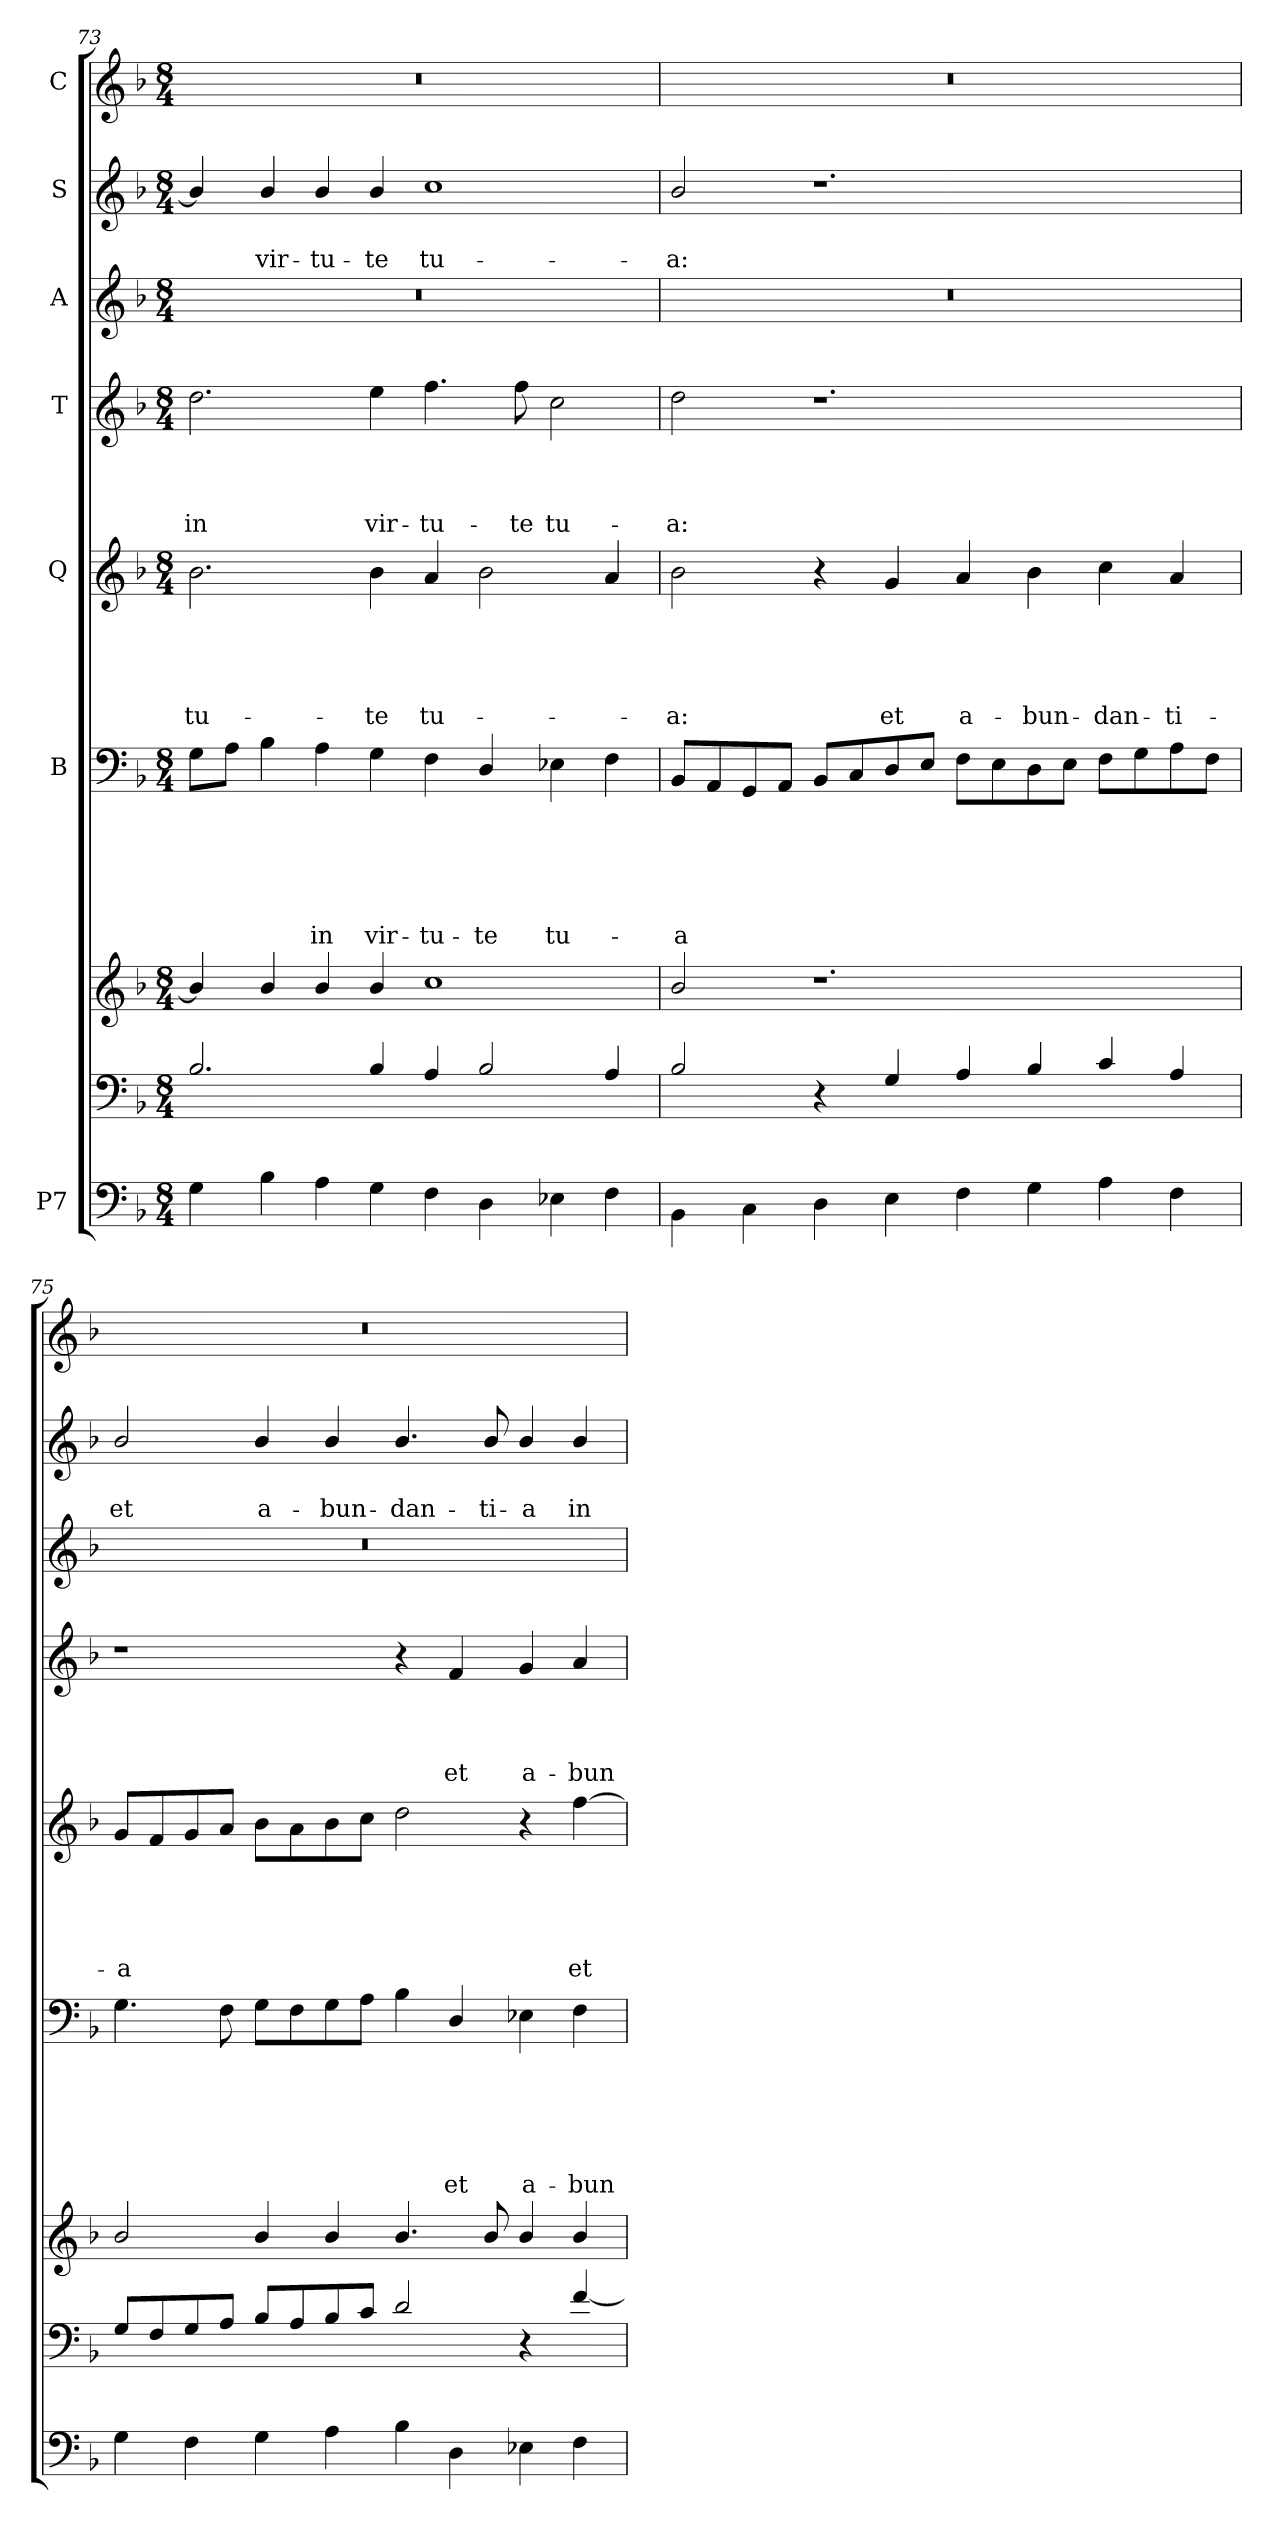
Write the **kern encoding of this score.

**kern	**kern	**kern	**kern	**text	**text	**text	**text	**text	**text	**kern	**text	**text	**text	**text	**text	**kern	**text	**text	**text	**text	**kern	**kern	**text	**text	**kern
*part7	*part7	*part7	*part6	*part6	*part6	*part6	*part6	*part6	*part6	*part5	*part5	*part5	*part5	*part5	*part5	*part4	*part4	*part4	*part4	*part4	*part3	*part2	*part2	*part2	*part1
*staff9	*staff8	*staff7	*staff6	*staff6	*staff6	*staff6	*staff6	*staff6	*staff6	*staff5	*staff5	*staff5	*staff5	*staff5	*staff5	*staff4	*staff4	*staff4	*staff4	*staff4	*staff3	*staff2	*staff2	*staff2	*staff1
*I"P7	*	*	*I"B	*	*	*	*	*	*	*I"Q	*	*	*	*	*	*I"T	*	*	*	*	*I"A	*I"S	*	*	*I"C
*clefF4	*clefF4	*clefG2	*clefF4	*	*	*	*	*	*	*clefG2	*	*	*	*	*	*clefG2	*	*	*	*	*clefG2	*clefG2	*	*	*clefG2
*	*	*	*	*	*	*	*	*	*	*ITrd7c12	*	*	*	*	*	*ITrd7c12	*	*	*	*	*	*	*	*	*
*k[b-]	*k[b-]	*k[b-]	*k[b-]	*	*	*	*	*	*	*k[b-]	*	*	*	*	*	*k[b-]	*	*	*	*	*k[b-]	*k[b-]	*	*	*k[b-]
*F:	*F:	*F:	*F:	*	*	*	*	*	*	*F:	*	*	*	*	*	*F:	*	*	*	*	*F:	*F:	*	*	*F:
*M8/4	*M8/4	*M8/4	*M8/4	*	*	*	*	*	*	*M8/4	*	*	*	*	*	*M8/4	*	*	*	*	*M8/4	*M8/4	*	*	*M8/4
=73	=73	=73	=73	=73	=73	=73	=73	=73	=73	=73	=73	=73	=73	=73	=73	=73	=73	=73	=73	=73	=73	=73	=73	=73	=73
*	*	*^	*	*	*	*	*	*	*	*	*	*	*	*	*	*	*	*	*	*	*	*	*	*	*
!	!	!	!	!	!	!	!	!	!	!	!	!	!	!	!	!LO:LY:b	!	!	!	!	!LO:LY:b	!	!	!	!	!
4G\	2.B-/	4b-/]	0ryy	8G\L	.	.	.	.	.	.	2.B-\	.	.	.	.	-tu-	2.d\	.	.	.	in	0r	4b-/]	.	.	0r
.	.	.	.	8A\J	.	.	.	.	.	.	.	.	.	.	.	.	.	.	.	.	.	.	.	.	.	.
!	!	!	!	!	!	!	!	!	!	!	!	!	!	!	!	!	!	!	!	!	!	!	!	!	!LO:LY:b	!
4B-\	.	4b-/	.	4B-\	.	.	.	.	.	.	.	.	.	.	.	.	.	.	.	.	.	.	4b-/	.	vir-	.
!	!	!	!	!	!	!	!	!	!	!LO:LY:b	!	!	!	!	!	!	!	!	!	!	!	!	!	!	!LO:LY:b	!
4A\	.	4b-/	.	4A\	.	.	.	.	.	in	.	.	.	.	.	.	.	.	.	.	.	.	4b-/	.	-tu-	.
!	!	!	!	!	!	!	!	!	!	!LO:LY:b	!	!	!	!	!	!LO:LY:b	!	!	!	!	!LO:LY:b	!	!	!	!LO:LY:b	!
4G\	4B-/	4b-/	.	4G\	.	.	.	.	.	vir-	4B-\	.	.	.	.	-te	4e\	.	.	.	vir-	.	4b-/	.	-te	.
!	!	!	!	!	!	!	!	!	!	!LO:LY:b	!	!	!	!	!	!LO:LY:b	!	!	!	!	!LO:LY:b	!	!	!	!LO:LY:b	!
4F\	4A/	1cc	.	4F\	.	.	.	.	.	-tu-	4A/	.	.	.	.	tu-	4.f\	.	.	.	-tu-	.	1cc	.	tu-	.
!	!	!	!	!	!	!	!	!	!	!LO:LY:b	!	!	!	!	!	!	!	!	!	!	!	!	!	!	!	!
4D\	2B-/	.	.	4D/	.	.	.	.	.	-te	2B-\	.	.	.	.	.	.	.	.	.	.	.	.	.	.	.
!	!	!	!	!	!	!	!	!	!	!	!	!	!	!	!	!	!	!	!	!	!LO:LY:b	!	!	!	!	!
.	.	.	.	.	.	.	.	.	.	.	.	.	.	.	.	.	8f\	.	.	.	-te	.	.	.	.	.
!	!	!	!	!	!	!	!	!	!	!LO:LY:b	!	!	!	!	!	!	!	!	!	!	!LO:LY:b	!	!	!	!	!
4E-X\	.	.	.	4E-X\	.	.	.	.	.	tu-	.	.	.	.	.	.	2c\	.	.	.	tu-	.	.	.	.	.
4F\	4A/	.	.	4F\	.	.	.	.	.	.	4A/	.	.	.	.	.	.	.	.	.	.	.	.	.	.	.
!!LO:LB:g=z
=74	=74	=74	=74	=74	=74	=74	=74	=74	=74	=74	=74	=74	=74	=74	=74	=74	=74	=74	=74	=74	=74	=74	=74	=74	=74	=74
!	!	!	!	!	!	!	!	!	!	!LO:LY:b	!	!	!	!	!	!LO:LY:b	!	!	!	!	!LO:LY:b	!	!	!	!LO:LY:b	!
4BB-\	2B-/	2b-/	0ryy	8BB-/L	.	.	.	.	.	-a	2B-\	.	.	.	.	-a:	2d\	.	.	.	-a:	0r	2b-/	.	-a:	0r
.	.	.	.	8AA/	.	.	.	.	.	.	.	.	.	.	.	.	.	.	.	.	.	.	.	.	.	.
4C\	.	.	.	8GG/	.	.	.	.	.	.	.	.	.	.	.	.	.	.	.	.	.	.	.	.	.	.
.	.	.	.	8AA/J	.	.	.	.	.	.	.	.	.	.	.	.	.	.	.	.	.	.	.	.	.	.
4D\	4r	1.r	.	8BB-/L	.	.	.	.	.	.	4r	.	.	.	.	.	1.r	.	.	.	.	.	1.r	.	.	.
.	.	.	.	8C/	.	.	.	.	.	.	.	.	.	.	.	.	.	.	.	.	.	.	.	.	.	.
!	!	!	!	!	!	!	!	!	!	!	!	!	!	!	!	!LO:LY:b	!	!	!	!	!	!	!	!	!	!
4E\	4G/	.	.	8D/	.	.	.	.	.	.	4G/	.	.	.	.	et	.	.	.	.	.	.	.	.	.	.
.	.	.	.	8E/J	.	.	.	.	.	.	.	.	.	.	.	.	.	.	.	.	.	.	.	.	.	.
!	!	!	!	!	!	!	!	!	!	!	!	!	!	!	!	!LO:LY:b	!	!	!	!	!	!	!	!	!	!
4F\	4A/	.	.	8F\L	.	.	.	.	.	.	4A/	.	.	.	.	a-	.	.	.	.	.	.	.	.	.	.
.	.	.	.	8E\	.	.	.	.	.	.	.	.	.	.	.	.	.	.	.	.	.	.	.	.	.	.
!	!	!	!	!	!	!	!	!	!	!	!	!	!	!	!	!LO:LY:b	!	!	!	!	!	!	!	!	!	!
4G\	4B-/	.	.	8D\	.	.	.	.	.	.	4B-\	.	.	.	.	-bun-	.	.	.	.	.	.	.	.	.	.
.	.	.	.	8E\J	.	.	.	.	.	.	.	.	.	.	.	.	.	.	.	.	.	.	.	.	.	.
!	!	!	!	!	!	!	!	!	!	!	!	!	!	!	!	!LO:LY:b	!	!	!	!	!	!	!	!	!	!
4A\	4c/	.	.	8F\L	.	.	.	.	.	.	4c\	.	.	.	.	-dan-	.	.	.	.	.	.	.	.	.	.
.	.	.	.	8G\	.	.	.	.	.	.	.	.	.	.	.	.	.	.	.	.	.	.	.	.	.	.
!	!	!	!	!	!	!	!	!	!	!	!	!	!	!	!	!LO:LY:b	!	!	!	!	!	!	!	!	!	!
4F\	4A/	.	.	8A\	.	.	.	.	.	.	4A/	.	.	.	.	-ti-	.	.	.	.	.	.	.	.	.	.
.	.	.	.	8F\J	.	.	.	.	.	.	.	.	.	.	.	.	.	.	.	.	.	.	.	.	.	.
=75	=75	=75	=75	=75	=75	=75	=75	=75	=75	=75	=75	=75	=75	=75	=75	=75	=75	=75	=75	=75	=75	=75	=75	=75	=75	=75
!	!	!	!	!	!	!	!	!	!	!	!	!	!	!	!	!LO:LY:b	!	!	!	!	!	!	!	!	!LO:LY:b	!
4G\	8G/L	2b-/	0ryy	4.G\	.	.	.	.	.	.	8G/L	.	.	.	.	-a	1r	.	.	.	.	0r	2b-/	.	et	0r
.	8F/	.	.	.	.	.	.	.	.	.	8F/	.	.	.	.	.	.	.	.	.	.	.	.	.	.	.
4F\	8G/	.	.	.	.	.	.	.	.	.	8G/	.	.	.	.	.	.	.	.	.	.	.	.	.	.	.
.	8A/J	.	.	8F\	.	.	.	.	.	.	8A/J	.	.	.	.	.	.	.	.	.	.	.	.	.	.	.
!	!	!	!	!	!	!	!	!	!	!	!	!	!	!	!	!	!	!	!	!	!	!	!	!	!LO:LY:b	!
4G\	8B-/L	4b-/	.	8G\L	.	.	.	.	.	.	8B-\L	.	.	.	.	.	.	.	.	.	.	.	4b-/	.	a-	.
.	8A/	.	.	8F\	.	.	.	.	.	.	8A\	.	.	.	.	.	.	.	.	.	.	.	.	.	.	.
!	!	!	!	!	!	!	!	!	!	!	!	!	!	!	!	!	!	!	!	!	!	!	!	!	!LO:LY:b	!
4A\	8B-/	4b-/	.	8G\	.	.	.	.	.	.	8B-\	.	.	.	.	.	.	.	.	.	.	.	4b-/	.	-bun-	.
.	8c/J	.	.	8A\J	.	.	.	.	.	.	8c\J	.	.	.	.	.	.	.	.	.	.	.	.	.	.	.
!	!	!	!	!	!	!	!	!	!	!	!	!	!	!	!	!	!	!	!	!	!	!	!	!	!LO:LY:b	!
4B-\	2d/	4.b-/	.	4B-\	.	.	.	.	.	.	2d\	.	.	.	.	.	4r	.	.	.	.	.	4.b-/	.	-dan-	.
!	!	!	!	!	!	!	!	!	!	!LO:LY:b	!	!	!	!	!	!	!	!	!	!	!LO:LY:b	!	!	!	!	!
4D\	.	.	.	4D/	.	.	.	.	.	et	.	.	.	.	.	.	4F/	.	.	.	et	.	.	.	.	.
!	!	!	!	!	!	!	!	!	!	!	!	!	!	!	!	!	!	!	!	!	!	!	!	!	!LO:LY:b	!
.	.	8b-/	.	.	.	.	.	.	.	.	.	.	.	.	.	.	.	.	.	.	.	.	8b-/	.	-ti-	.
!	!	!	!	!	!	!	!	!	!	!LO:LY:b	!	!	!	!	!	!	!	!	!	!	!LO:LY:b	!	!	!	!LO:LY:b	!
4E-X\	4r	4b-/	.	4E-X\	.	.	.	.	.	a-	4r	.	.	.	.	.	4G/	.	.	.	a-	.	4b-/	.	-a	.
!	!	!	!	!	!	!	!	!	!	!LO:LY:b	!	!	!	!	!	!LO:LY:b	!	!	!	!	!LO:LY:b	!	!	!	!LO:LY:b	!
4F\	[<4f/	4b-/	.	4F\	.	.	.	.	.	-bun-	[>4f\	.	.	.	.	et	4A/	.	.	.	-bun-	.	4b-/	.	in	.
*	*	*v	*v	*	*	*	*	*	*	*	*	*	*	*	*	*	*	*	*	*	*	*	*	*	*	*
=	=	=	=	=	=	=	=	=	=	=	=	=	=	=	=	=	=	=	=	=	=	=	=	=	=
*-	*-	*-	*-	*-	*-	*-	*-	*-	*-	*-	*-	*-	*-	*-	*-	*-	*-	*-	*-	*-	*-	*-	*-	*-	*-
